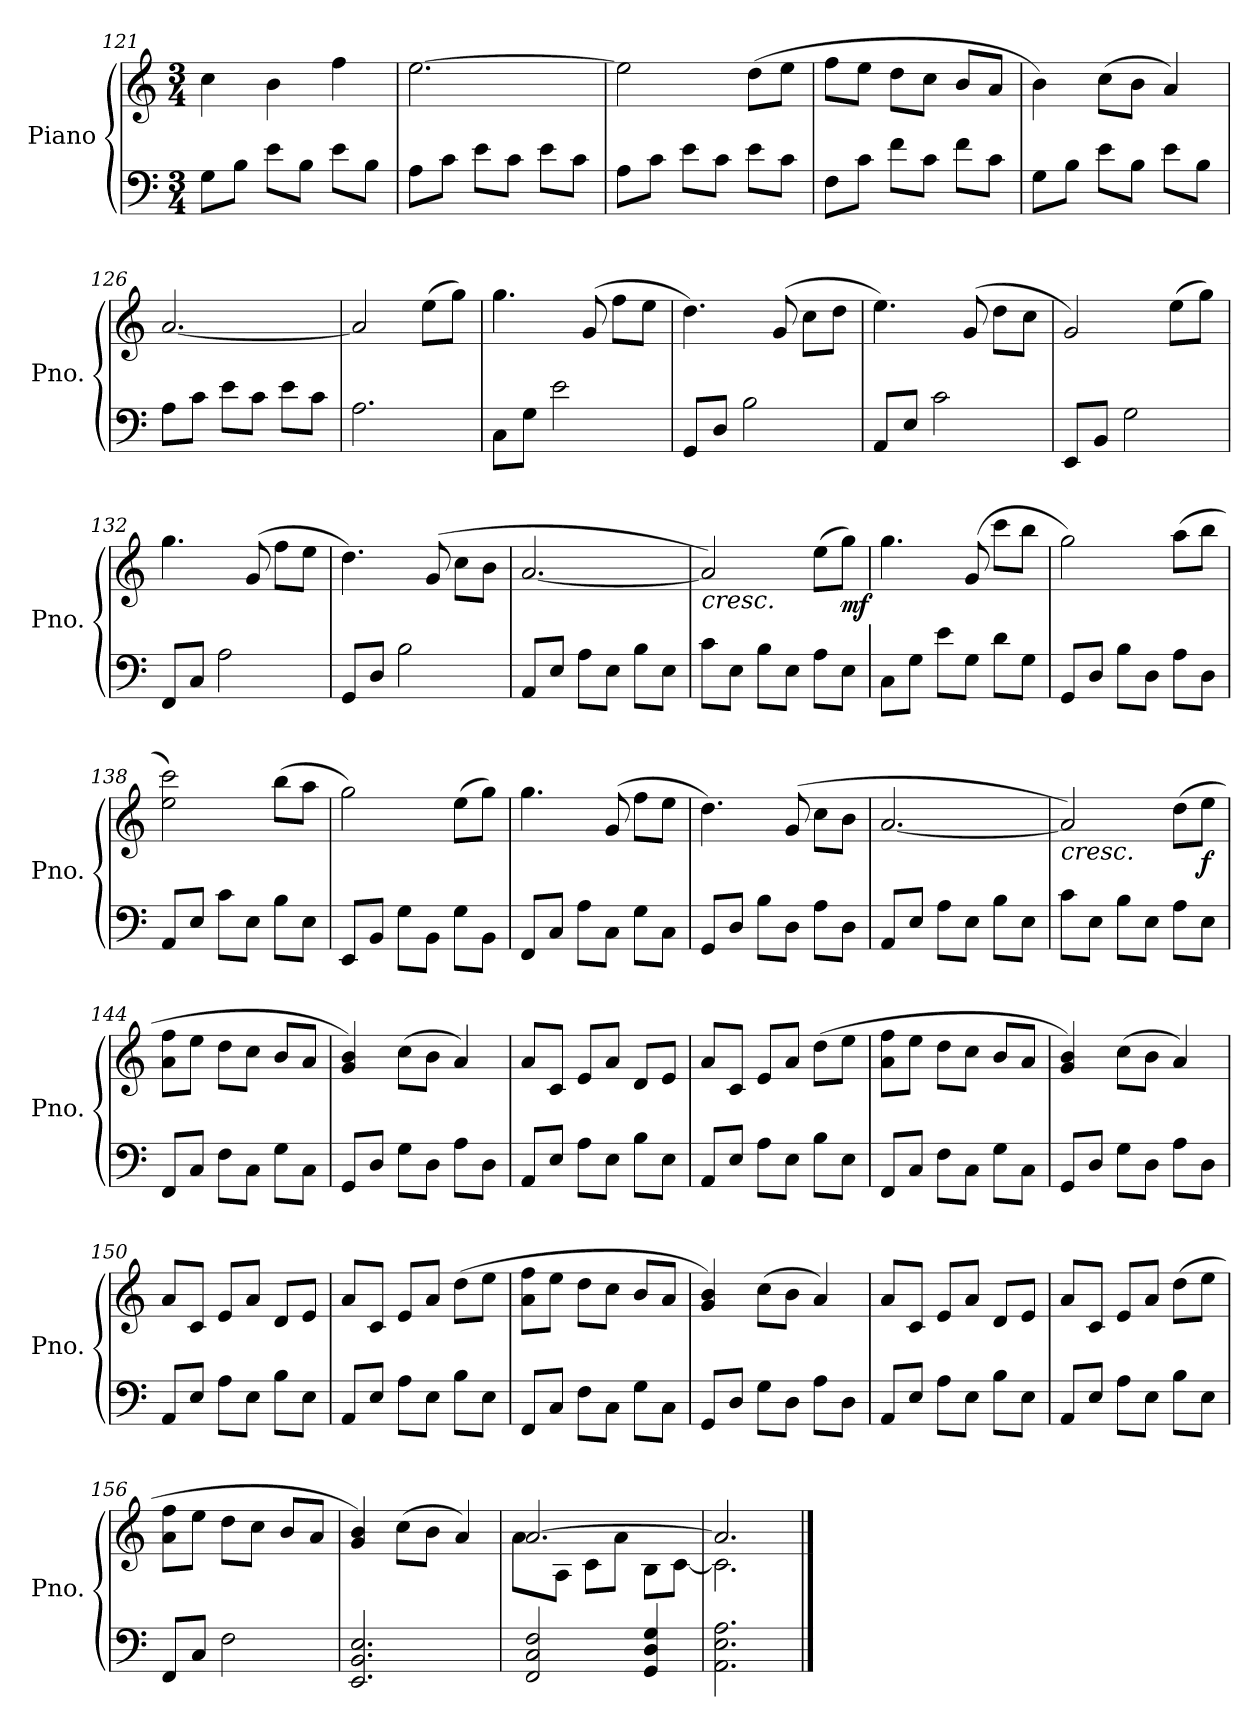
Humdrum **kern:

**kern	**kern	**dynam
*part1	*part1	*part1
*staff2	*staff1	*staff1/2
*I"Piano	*	*
*I'Pno.	*	*
*clefF4	*clefG2	*
*k[]	*k[]	*
*M3/4	*M3/4	*
=121	=121	=121
8G\L	4cc\	.
8B\J	.	.
8e\L	4b\	.
8B\J	.	.
8e\L	4ff\	.
8B\J	.	.
=122	=122	=122
8A\L	[2.ee\	.
8c\J	.	.
8e\L	.	.
8c\J	.	.
8e\L	.	.
8c\J	.	.
=123	=123	=123
8A\L	2ee\]	.
8c\J	.	.
8e\L	.	.
8c\J	.	.
8e\L	(8dd\L	.
8c\J	8ee\J	.
=124	=124	=124
8F\L	8ff\L	.
8c\J	8ee\J	.
8f\L	8dd\L	.
8c\J	8cc\J	.
8f\L	8b/L	.
8c\J	8a/J	.
!!LO:LB:g=z
=125	=125	=125
8G\L	4b\)	.
8B\J	.	.
8e\L	(8cc\L	.
8B\J	8b\J	.
8e\L	4a/)	.
8B\J	.	.
=126	=126	=126
8A\L	[2.a/	.
8c\J	.	.
8e\L	.	.
8c\J	.	.
8e\L	.	.
8c\J	.	.
=127	=127	=127
2.A\	2a/]	.
.	(8ee\L	.
.	8gg\J)	.
=128	=128	=128
8C\L	4.gg\	.
8G\J	.	.
2e\	.	.
.	(8g/	.
.	8ff\L	.
.	8ee\J	.
=129	=129	=129
8GG/L	4.dd\)	.
8D/J	.	.
2B\	.	.
.	(8g/	.
.	8cc\L	.
.	8dd\J	.
=130	=130	=130
8AA/L	4.ee\)	.
8E/J	.	.
2c\	.	.
.	(8g/	.
.	8dd\L	.
.	8cc\J	.
=131	=131	=131
8EE/L	2g/)	.
8BB/J	.	.
2G\	.	.
.	(8ee\L	.
.	8gg\J)	.
!!LO:PB:g=z
=132	=132	=132
8FF/L	4.gg\	.
8C/J	.	.
2A\	.	.
.	(8g/	.
.	8ff\L	.
.	8ee\J	.
=133	=133	=133
8GG/L	4.dd\)	.
8D/J	.	.
2B\	.	.
.	(8g/	.
.	8cc\L	.
.	8b\J	.
=134	=134	=134
8AA/L	[2.a/	.
8E/J	.	.
8A\L	.	.
8E\J	.	.
8B\L	.	.
8E\J	.	.
=135	=135	=135
!	!	!LO:HP:b
8c\L	2a/])	<
8E\J	.	.
8B\L	.	.
8E\J	.	.
8A\L	(8ee\L	.
!	!	!LO:DY:b
8E\J	8gg\J)	mf
.	.	[
=136	=136	=136
8C\L	4.gg\	.
8G\J	.	.
8e\L	.	.
8G\J	(8g/	.
8d\L	8ccc\L	.
8G\J	8bb\J	.
=137	=137	=137
8GG/L	2gg\)	.
8D/J	.	.
8B\L	.	.
8D\J	.	.
8A\L	(8aa\L	.
8D\J	8bb\J	.
!!LO:LB:g=z
=138	=138	=138
8AA/L	2ee\ 2ccc\)	.
8E/J	.	.
8c\L	.	.
8E\J	.	.
8B\L	(8bb\L	.
8E\J	8aa\J	.
=139	=139	=139
8EE/L	2gg\)	.
8BB/J	.	.
8G\L	.	.
8BB\J	.	.
8G\L	(8ee\L	.
8BB\J	8gg\J)	.
=140	=140	=140
8FF/L	4.gg\	.
8C/J	.	.
8A\L	.	.
8C\J	(8g/	.
8G\L	8ff\L	.
8C\J	8ee\J	.
=141	=141	=141
8GG/L	4.dd\)	.
8D/J	.	.
8B\L	.	.
8D\J	(8g/	.
8A\L	8cc\L	.
8D\J	8b\J	.
=142	=142	=142
8AA/L	[2.a/	.
8E/J	.	.
8A\L	.	.
8E\J	.	.
8B\L	.	.
8E\J	.	.
=143	=143	=143
!	!	!LO:HP:b
8c\L	2a/])	<
8E\J	.	.
8B\L	.	.
8E\J	.	.
8A\L	(8dd\L	.
!	!	!LO:DY:b
8E\J	8ee\J	f
.	.	[
!!LO:LB:g=z
=144	=144	=144
8FF/L	8a\ 8ff\L	.
8C/J	8ee\J	.
8F\L	8dd\L	.
8C\J	8cc\J	.
8G\L	8b/L	.
8C\J	8a/J	.
=145	=145	=145
8GG/L	4g/ 4b/)	.
8D/J	.	.
8G\L	(8cc\L	.
8D\J	8b\J	.
8A\L	4a/)	.
8D\J	.	.
=146	=146	=146
8AA/L	8a/L	.
8E/J	8c/J	.
8A\L	8e/L	.
8E\J	8a/J	.
8B\L	8d/L	.
8E\J	8e/J	.
=147	=147	=147
8AA/L	8a/L	.
8E/J	8c/J	.
8A\L	8e/L	.
8E\J	8a/J	.
8B\L	(8dd\L	.
8E\J	8ee\J	.
=148	=148	=148
8FF/L	8a\ 8ff\L	.
8C/J	8ee\J	.
8F\L	8dd\L	.
8C\J	8cc\J	.
8G\L	8b/L	.
8C\J	8a/J	.
=149	=149	=149
8GG/L	4g/ 4b/)	.
8D/J	.	.
8G\L	(8cc\L	.
8D\J	8b\J	.
8A\L	4a/)	.
8D\J	.	.
!!LO:LB:g=z
=150	=150	=150
8AA/L	8a/L	.
8E/J	8c/J	.
8A\L	8e/L	.
8E\J	8a/J	.
8B\L	8d/L	.
8E\J	8e/J	.
=151	=151	=151
8AA/L	8a/L	.
8E/J	8c/J	.
8A\L	8e/L	.
8E\J	8a/J	.
8B\L	(8dd\L	.
8E\J	8ee\J	.
=152	=152	=152
8FF/L	8a\ 8ff\L	.
8C/J	8ee\J	.
8F\L	8dd\L	.
8C\J	8cc\J	.
8G\L	8b/L	.
8C\J	8a/J	.
=153	=153	=153
8GG/L	4g/ 4b/)	.
8D/J	.	.
8G\L	(8cc\L	.
8D\J	8b\J	.
8A\L	4a/)	.
8D\J	.	.
=154	=154	=154
8AA/L	8a/L	.
8E/J	8c/J	.
8A\L	8e/L	.
8E\J	8a/J	.
8B\L	8d/L	.
8E\J	8e/J	.
=155	=155	=155
8AA/L	8a/L	.
8E/J	8c/J	.
8A\L	8e/L	.
8E\J	8a/J	.
8B\L	(8dd\L	.
8E\J	8ee\J	.
!!LO:LB:g=z
=156	=156	=156
8FF/L	8a\ 8ff\L	.
8C/J	8ee\J	.
2F\	8dd\L	.
.	8cc\J	.
.	8b/L	.
.	8a/J	.
=157	=157	=157
2.EE/ 2.BB/ 2.E/	4g/ 4b/)	.
.	(8cc\L	.
.	8b\J	.
.	4a/)	.
=158	=158	=158
*	*^	*
2FF/ 2C/ 2F/	[2.a/	8a\L	.
.	.	8A\J	.
.	.	8c\L	.
.	.	8a\J	.
4GG/ 4D/ 4G/	.	8B\L	.
.	.	[8c\J	.
=159	=159	=159	=159
2.AA\ 2.E\ 2.A\	2.a/]	2.c\]	.
*	*v	*v	*
==	==	==
*-	*-	*-
